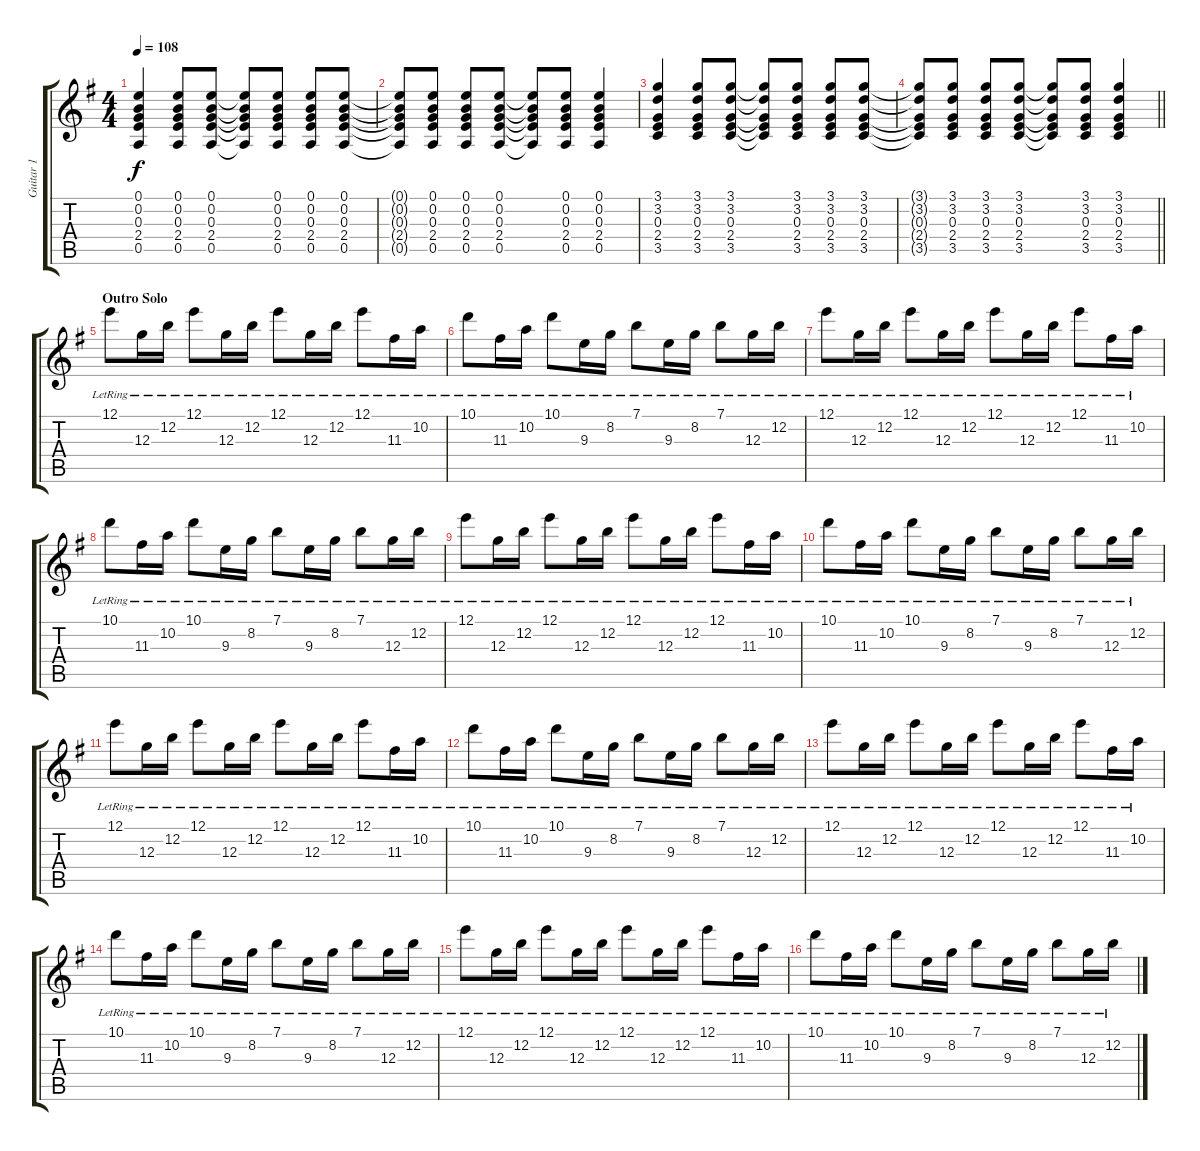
\track ("Guitar 1" "Guitar 1") {instrument electricguitarclean}
\staff {score tabs}
\tuning (E4 B3 G3 D3 A2 E2) {hide}
\ts (4 4)
\tempo 108
\clef g2
\ks g
(0.1 0.2 0.3 2.4 0.5).4{dy f} (0.1 0.2 0.3 2.4 0.5).8 (0.1 0.2 0.3 2.4 0.5).8 (0.1{t} 0.2{t} 0.3{t} 2.4{t} 0.5{t}).8 (0.1 0.2 0.3 2.4 0.5).8 (0.1 0.2 0.3 2.4 0.5).8 (0.1 0.2 0.3 2.4 0.5).8 |
(0.1{t} 0.2{t} 0.3{t} 2.4{t} 0.5{t}).8 (0.1 0.2 0.3 2.4 0.5).8 (0.1 0.2 0.3 2.4 0.5).8 (0.1 0.2 0.3 2.4 0.5).8 (0.1{t} 0.2{t} 0.3{t} 2.4{t} 0.5{t}).8 (0.1 0.2 0.3 2.4 0.5).8 (0.1 0.2 0.3 2.4 0.5).4 |
(3.1 3.2 0.3 2.4 3.5).4 (3.1 3.2 0.3 2.4 3.5).8 (3.1 3.2 0.3 2.4 3.5).8 (3.1{t} 3.2{t} 0.3{t} 2.4{t} 3.5{t}).8 (3.1 3.2 0.3 2.4 3.5).8 (3.1 3.2 0.3 2.4 3.5).8 (3.1 3.2 0.3 2.4 3.5).8 |
\barLineRight lightlight
(3.1{t} 3.2{t} 0.3{t} 2.4{t} 3.5{t}).8 (3.1 3.2 0.3 2.4 3.5).8 (3.1 3.2 0.3 2.4 3.5).8 (3.1 3.2 0.3 2.4 3.5).8 (3.1{t} 3.2{t} 0.3{t} 2.4{t} 3.5{t}).8 (3.1 3.2 0.3 2.4 3.5).8 (3.1 3.2 0.3 2.4 3.5).4 |
\section ("" "Outro Solo")
12.1{lr}.8 12.3{lr}.16 12.2{lr}.16 12.1{lr}.8 12.3{lr}.16 12.2{lr}.16 12.1{lr}.8 12.3{lr}.16 12.2{lr}.16 12.1{lr}.8 11.3{lr}.16 10.2{lr}.16 |
10.1{lr}.8 11.3{lr}.16 10.2{lr}.16 10.1{lr}.8 9.3{lr}.16 8.2{lr}.16 7.1{lr}.8 9.3{lr}.16 8.2{lr}.16 7.1{lr}.8 12.3{lr}.16 12.2{lr}.16 |
12.1{lr}.8 12.3{lr}.16 12.2{lr}.16 12.1{lr}.8 12.3{lr}.16 12.2{lr}.16 12.1{lr}.8 12.3{lr}.16 12.2{lr}.16 12.1{lr}.8 11.3{lr}.16 10.2{lr}.16 |
10.1{lr}.8 11.3{lr}.16 10.2{lr}.16 10.1{lr}.8 9.3{lr}.16 8.2{lr}.16 7.1{lr}.8 9.3{lr}.16 8.2{lr}.16 7.1{lr}.8 12.3{lr}.16 12.2{lr}.16 |
12.1{lr}.8 12.3{lr}.16 12.2{lr}.16 12.1{lr}.8 12.3{lr}.16 12.2{lr}.16 12.1{lr}.8 12.3{lr}.16 12.2{lr}.16 12.1{lr}.8 11.3{lr}.16 10.2{lr}.16 |
10.1{lr}.8 11.3{lr}.16 10.2{lr}.16 10.1{lr}.8 9.3{lr}.16 8.2{lr}.16 7.1{lr}.8 9.3{lr}.16 8.2{lr}.16 7.1{lr}.8 12.3{lr}.16 12.2{lr}.16 |
12.1{lr}.8 12.3{lr}.16 12.2{lr}.16 12.1{lr}.8 12.3{lr}.16 12.2{lr}.16 12.1{lr}.8 12.3{lr}.16 12.2{lr}.16 12.1{lr}.8 11.3{lr}.16 10.2{lr}.16 |
10.1{lr}.8 11.3{lr}.16 10.2{lr}.16 10.1{lr}.8 9.3{lr}.16 8.2{lr}.16 7.1{lr}.8 9.3{lr}.16 8.2{lr}.16 7.1{lr}.8 12.3{lr}.16 12.2{lr}.16 |
12.1{lr}.8 12.3{lr}.16 12.2{lr}.16 12.1{lr}.8 12.3{lr}.16 12.2{lr}.16 12.1{lr}.8 12.3{lr}.16 12.2{lr}.16 12.1{lr}.8 11.3{lr}.16 10.2{lr}.16 |
10.1{lr}.8 11.3{lr}.16 10.2{lr}.16 10.1{lr}.8 9.3{lr}.16 8.2{lr}.16 7.1{lr}.8 9.3{lr}.16 8.2{lr}.16 7.1{lr}.8 12.3{lr}.16 12.2{lr}.16 |
12.1{lr}.8 12.3{lr}.16 12.2{lr}.16 12.1{lr}.8 12.3{lr}.16 12.2{lr}.16 12.1{lr}.8 12.3{lr}.16 12.2{lr}.16 12.1{lr}.8 11.3{lr}.16 10.2{lr}.16 |
10.1{lr}.8 11.3{lr}.16 10.2{lr}.16 10.1{lr}.8 9.3{lr}.16 8.2{lr}.16 7.1{lr}.8 9.3{lr}.16 8.2{lr}.16 7.1{lr}.8 12.3{lr}.16 12.2{lr}.16
